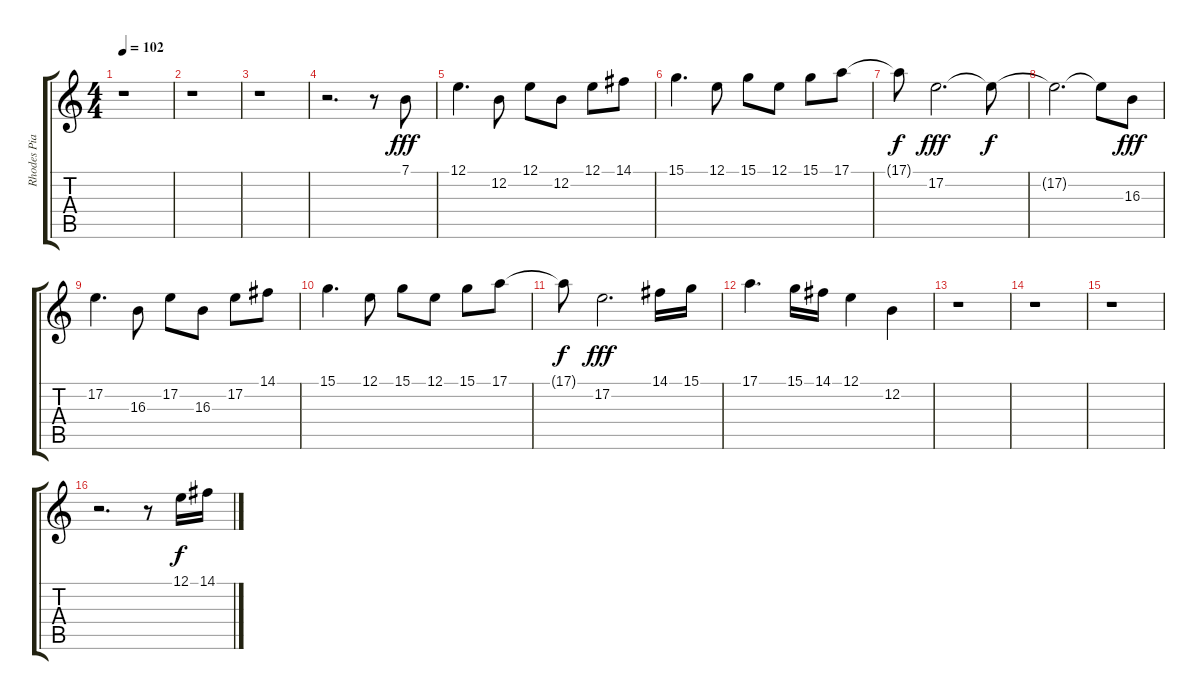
\track ("Rhodes Piano" "Rhodes Pia") {instrument electricpiano1}
\staff {score tabs}
\tuning (E4 B3 G3 D3 A2 E2) {hide}
\ts (4 4)
\tempo 102
\clef g2
\ks c
r.1{dy mf} |
r.1 |
r.1 |
r.2{d} r.8 7.1.8{dy fff volume 9} |
12.1.4{d} 12.2.8 12.1.8 12.2.8 12.1.8 14.1.8 |
15.1.4{d} 12.1.8 15.1.8 12.1.8 15.1.8 17.1.8 |
17.1{t}.8{dy f} 17.2.2{d dy fff} 17.2{t}.8{dy f} |
17.2{t}.2{d} 17.2{t}.8 16.3.8{dy fff volume 9} |
17.2.4{d} 16.3.8 17.2.8 16.3.8 17.2.8 14.1.8 |
15.1.4{d} 12.1.8 15.1.8 12.1.8 15.1.8 17.1.8 |
17.1{t}.8{dy f} 17.2.2{d dy fff} 14.1.16 15.1.16 |
17.1.4{d} 15.1.16 14.1.16 12.1.4 12.2.4{volume 8} |
r.1 |
r.1 |
r.1 |
r.2{d} r.8 12.1.16{dy f volume 16 instrument synthstrings2} 14.1.16
